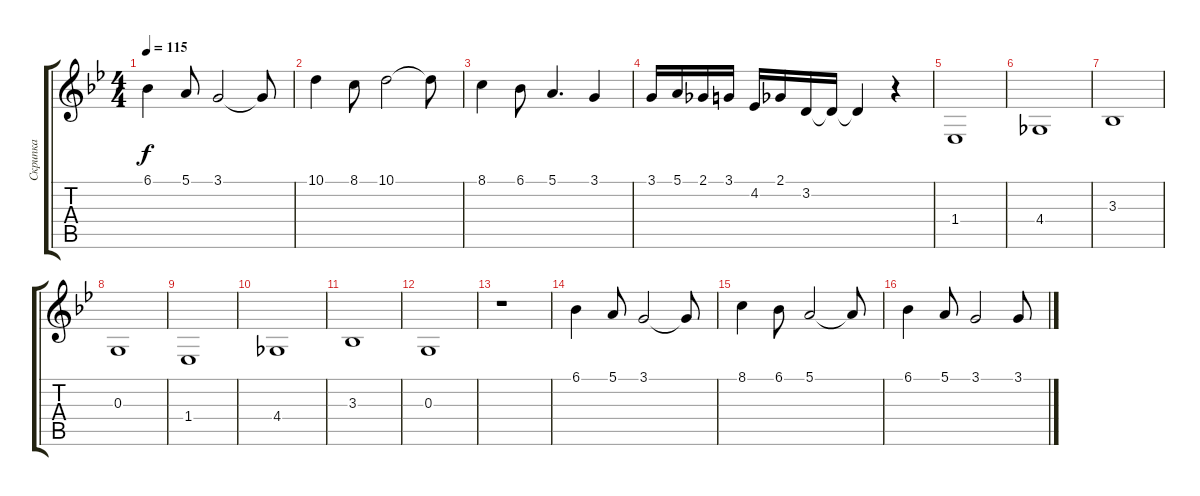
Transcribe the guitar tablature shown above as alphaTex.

\track ("Скрипка " "Скрипка ") {instrument stringensemble1}
\staff {score tabs}
\tuning (E4 B3 G3 D3 A2 E2) {hide}
\ts (4 4)
\tempo 115
\clef g2
\ks gminor
6.1.4{dy f} 5.1.8 3.1.2 3.1{t}.8 |
10.1.4 8.1.8 10.1.2 10.1{t}.8 |
8.1.4 6.1.8 5.1.4{d} 3.1.4 |
3.1.16 5.1.16 2.1.16 3.1.16 4.2.16 2.1.16 3.2.16 3.2{t}.16 3.2{t}.4 r.4 |
1.4.1 |
4.4.1 |
3.3.1 |
0.3.1 |
1.4.1 |
4.4.1 |
3.3.1 |
0.3.1 |
r.1 |
6.1.4 5.1.8 3.1.2 3.1{t}.8 |
8.1.4 6.1.8 5.1.2 5.1{t}.8 |
6.1.4 5.1.8 3.1.2 3.1.8
